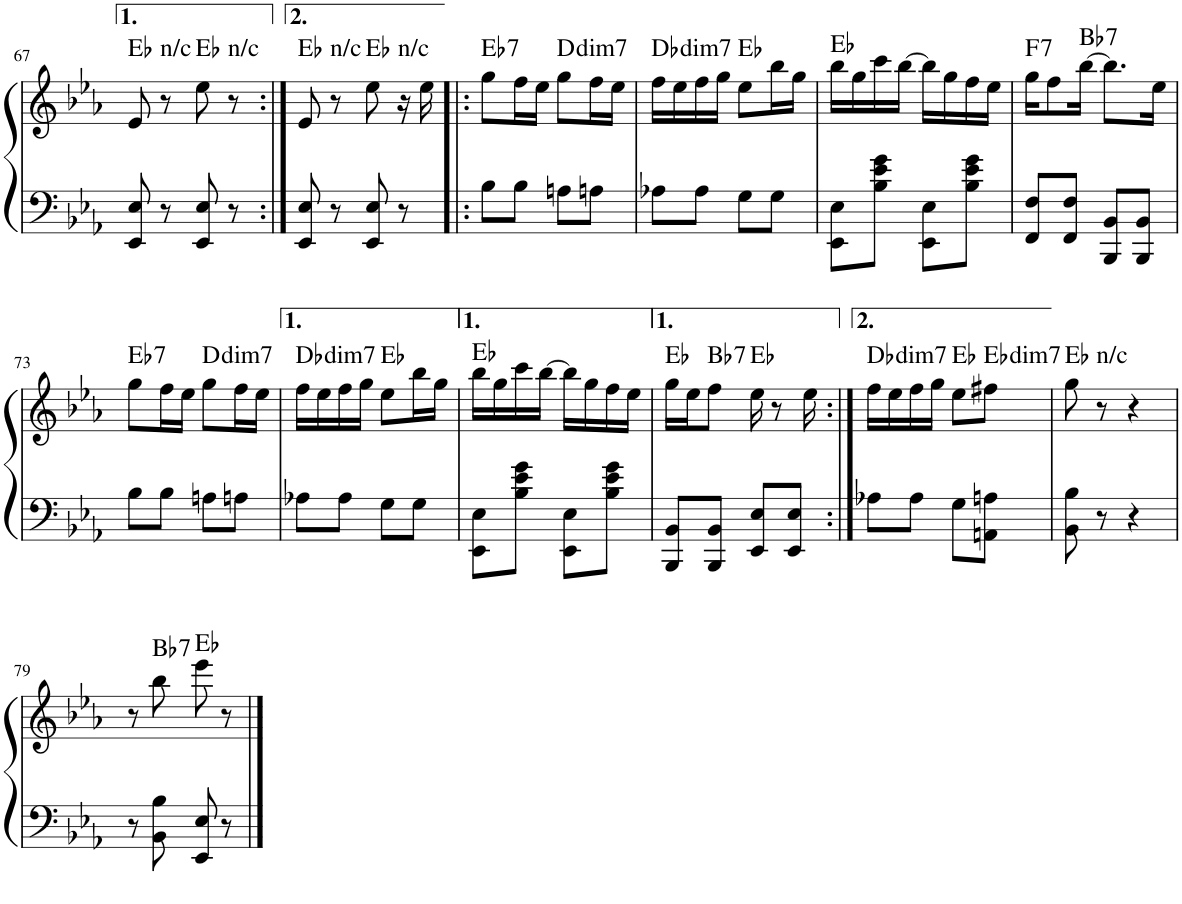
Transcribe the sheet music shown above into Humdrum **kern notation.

**kern	**kern	**harte
*part1	*part1	*part1
*staff2	*staff1	*
*I"Piano	*	*
*I'Pno.	*	*
!!LO:PB:g=z
*clefF4	*clefG2	*
*k[b-e-a-]	*k[b-e-a-]	*
*M2/4	*M2/4	*
=67	=67	=67
8EE-/ 8E-/	8e-/	Eb:maj
!	!	!LO:H:kt=n/c
8r	8r	N
8EE-/ 8E-/	8ee-\	Eb:maj
!	!	!LO:H:kt=n/c
8r	8r	N
=68:|!	=68:|!	=68:|!
8EE-/ 8E-/	8e-/	Eb:maj
!	!	!LO:H:kt=n/c
8r	8r	N
8EE-/ 8E-/	8ee-\	Eb:maj
!	!	!LO:H:kt=n/c
8r	16r	N
.	16ee-\	.
=69!|:	=69!|:	=69!|:
!	!	!LO:H:kt=7
8B-\L	8gg\L	Eb:7
8B-\J	16ff\L	.
.	16ee-\JJ	.
!	!	!LO:H:kt=dim7
8An\L	8gg\L	D:dim7
8An\J	16ff\L	.
.	16ee-\JJ	.
=70	=70	=70
!	!	!LO:H:kt=dim7
8A-X\L	16ff\LL	Db:dim7
.	16ee-\	.
8A-\J	16ff\	.
.	16gg\JJ	.
8G\L	8ee-\L	Eb:maj
8G\J	16bb-\L	.
.	16gg\JJ	.
=71	=71	=71
8EE-\ 8E-\L	16bb-\LL	Eb:maj
.	16gg\	.
8B-\ 8e-\ 8g\J	16ccc\	.
.	[16bb-\JJ	.
8EE-\ 8E-\L	16bb-\LL]	.
.	16gg\	.
8B-\ 8e-\ 8g\J	16ff\	.
.	16ee-\JJ	.
=72	=72	=72
!	!	!LO:H:kt=7
8FF/ 8F/L	16gg\KL	F:7
.	8ff\	.
8FF/ 8F/J	.	.
!	!	!LO:H:kt=7
.	[16bb-\Jk	Bb:7
8BBB-/ 8BB-/L	8.bb-\L]	.
8BBB-/ 8BB-/J	.	.
.	16ee-\Jk	.
!!LO:LB:g=z
=73	=73	=73
!	!	!LO:H:kt=7
8B-\L	8gg\L	Eb:7
8B-\J	16ff\L	.
.	16ee-\JJ	.
!	!	!LO:H:kt=dim7
8An\L	8gg\L	D:dim7
8An\J	16ff\L	.
.	16ee-\JJ	.
=74	=74	=74
!	!	!LO:H:kt=dim7
8A-X\L	16ff\LL	Db:dim7
.	16ee-\	.
8A-\J	16ff\	.
.	16gg\JJ	.
8G\L	8ee-\L	Eb:maj
8G\J	16bb-\L	.
.	16gg\JJ	.
=75	=75	=75
8EE-\ 8E-\L	16bb-\LL	Eb:maj
.	16gg\	.
8B-\ 8e-\ 8g\J	16ccc\	.
.	[16bb-\JJ	.
8EE-\ 8E-\L	16bb-\LL]	.
.	16gg\	.
8B-\ 8e-\ 8g\J	16ff\	.
.	16ee-\JJ	.
=76	=76	=76
8BBB-/ 8BB-/L	16gg\LL	Eb:maj
.	16ee-\J	.
!	!	!LO:H:kt=7
8BBB-/ 8BB-/J	8ff\J	Bb:7
8EE-/ 8E-/L	16ee-\	Eb:maj
.	8r	.
8EE-/ 8E-/J	.	.
.	16ee-\	.
=77:|!	=77:|!	=77:|!
!	!	!LO:H:kt=dim7
8A-X\L	16ff\LL	Db:dim7
.	16ee-\	.
8A-\J	16ff\	.
.	16gg\JJ	.
8G\L	8ee-\L	Eb:maj
!	!	!LO:H:kt=dim7
8AAn\ 8An\J	8ff#X\J	Eb:dim7
=78	=78	=78
8BB-\ 8B-\	8gg\	Eb:maj
!	!	!LO:H:kt=n/c
8r	8r	N
4r	4r	.
!!LO:LB:g=z
=79	=79	=79
8r	8r	.
!	!	!LO:H:kt=7
8BB-\ 8B-\	8bb-\	Bb:7
8EE-/ 8E-/	8eee-\	Eb:maj
8r	8r	.
==	==	==
*-	*-	*-
